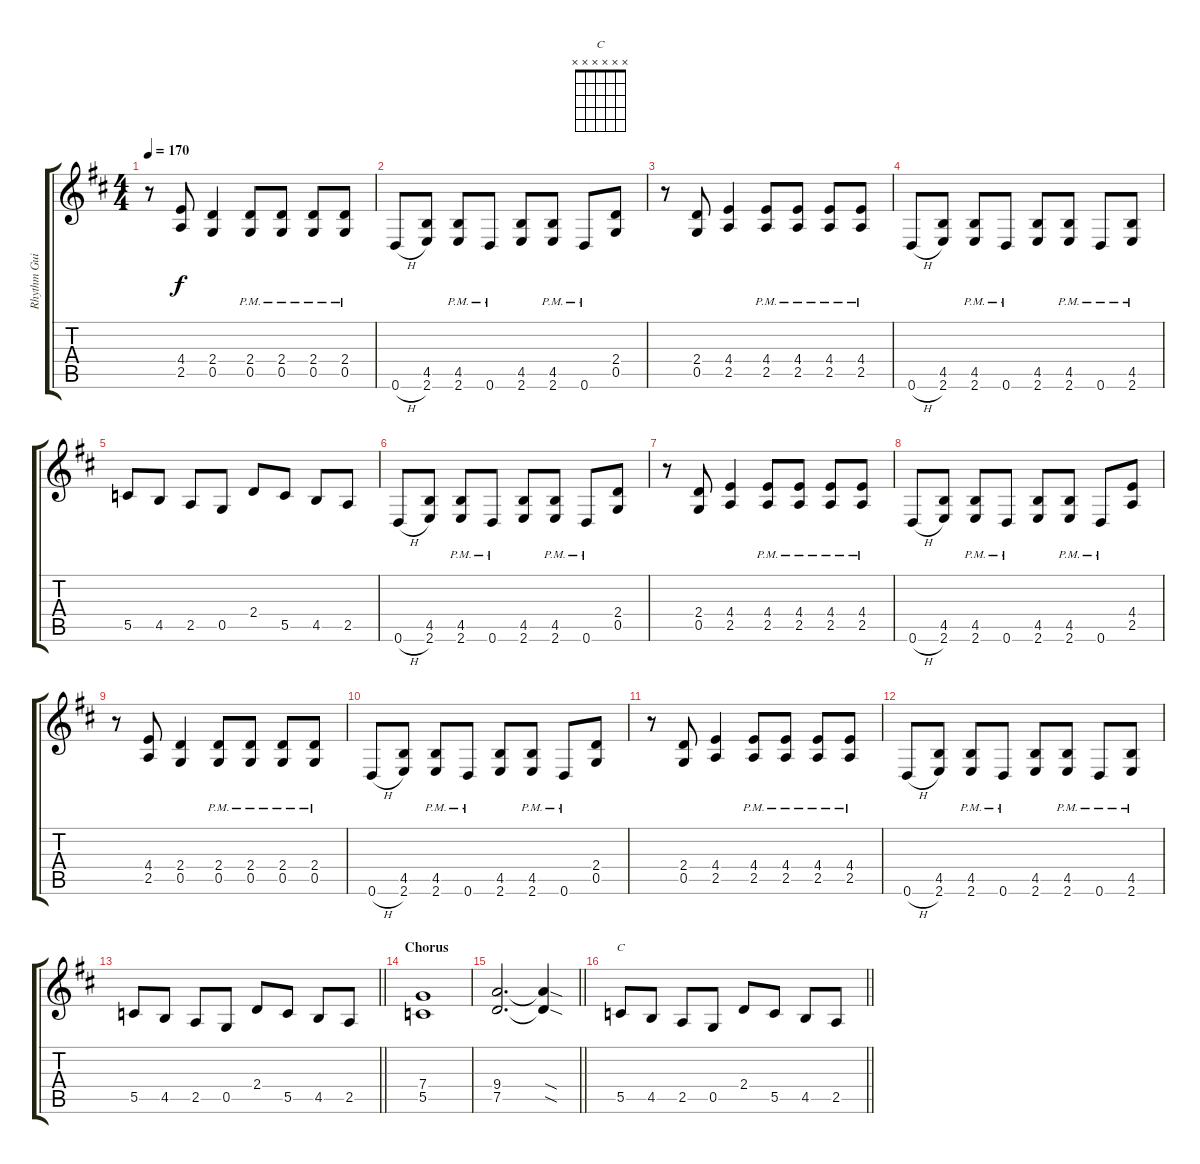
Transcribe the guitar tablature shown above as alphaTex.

\track ("Rhythm Guitar 1" "Rhythm Gui") {instrument distortionguitar}
\staff {score tabs}
\tuning (D4 A3 F3 C3 G2 D2) {hide}
\chord ("C" x x x x x x)
\ts (4 4)
\tempo 170
\clef g2
\ks bminor
r.8{dy f} (4.4 2.5).8 (2.4 0.5).4 (2.4{pm} 0.5{pm}).8 (2.4{pm} 0.5{pm}).8 (2.4{pm} 0.5{pm}).8 (2.4{pm} 0.5{pm}).8 |
0.6{h}.8 (4.5 2.6).8 (4.5{pm} 2.6{pm}).8 0.6{pm}.8 (4.5 2.6).8 (4.5{pm} 2.6{pm}).8 0.6{pm}.8 (2.4 0.5).8 |
r.8 (2.4 0.5).8 (4.4 2.5).4 (4.4{pm} 2.5{pm}).8 (4.4{pm} 2.5{pm}).8 (4.4{pm} 2.5{pm}).8 (4.4{pm} 2.5{pm}).8 |
0.6{h}.8 (4.5 2.6).8 (4.5{pm} 2.6{pm}).8 0.6{pm}.8 (4.5 2.6).8 (4.5{pm} 2.6{pm}).8 0.6{pm}.8 (4.5{pm} 2.6{pm}).8 |
5.5.8 4.5.8 2.5.8 0.5.8 2.4.8 5.5.8 4.5.8 2.5.8 |
0.6{h}.8 (4.5 2.6).8 (4.5{pm} 2.6{pm}).8 0.6{pm}.8 (4.5 2.6).8 (4.5{pm} 2.6{pm}).8 0.6{pm}.8 (2.4 0.5).8 |
r.8 (2.4 0.5).8 (4.4 2.5).4 (4.4{pm} 2.5{pm}).8 (4.4{pm} 2.5{pm}).8 (4.4{pm} 2.5{pm}).8 (4.4{pm} 2.5{pm}).8 |
0.6{h}.8 (4.5 2.6).8 (4.5{pm} 2.6{pm}).8 0.6{pm}.8 (4.5 2.6).8 (4.5{pm} 2.6{pm}).8 0.6{pm}.8 (4.4 2.5).8 |
r.8 (4.4 2.5).8 (2.4 0.5).4 (2.4{pm} 0.5{pm}).8 (2.4{pm} 0.5{pm}).8 (2.4{pm} 0.5{pm}).8 (2.4{pm} 0.5{pm}).8 |
0.6{h}.8 (4.5 2.6).8 (4.5{pm} 2.6{pm}).8 0.6{pm}.8 (4.5 2.6).8 (4.5{pm} 2.6{pm}).8 0.6{pm}.8 (2.4 0.5).8 |
r.8 (2.4 0.5).8 (4.4 2.5).4 (4.4{pm} 2.5{pm}).8 (4.4{pm} 2.5{pm}).8 (4.4{pm} 2.5{pm}).8 (4.4{pm} 2.5{pm}).8 |
0.6{h}.8 (4.5 2.6).8 (4.5{pm} 2.6{pm}).8 0.6{pm}.8 (4.5 2.6).8 (4.5{pm} 2.6{pm}).8 0.6{pm}.8 (4.5{pm} 2.6{pm}).8 |
\barLineRight lightlight
5.5.8 4.5.8 2.5.8 0.5.8 2.4.8 5.5.8 4.5.8 2.5.8 |
\section ("" "Chorus")
(7.4 5.5).1 |
\barLineRight lightlight
(9.4 7.5).2{d} (9.4{sod t} 7.5{sod t}).4 |
\barLineRight lightlight
5.5.8{ch "C"} 4.5.8 2.5.8 0.5.8 2.4.8 5.5.8 4.5.8 2.5.8
